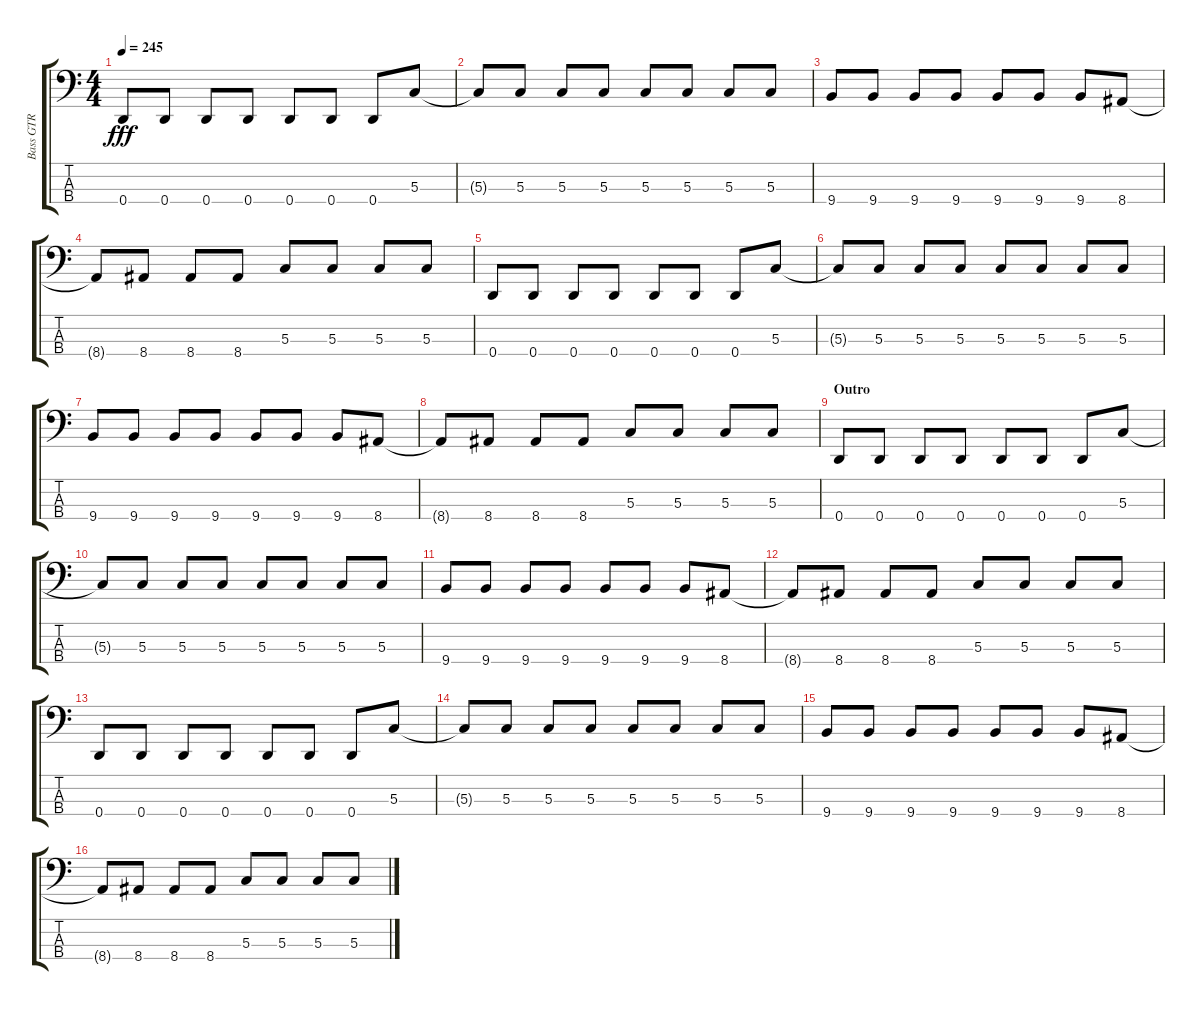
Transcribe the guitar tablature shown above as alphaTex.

\track ("Bass GTR" "Bass GTR") {instrument electricbassfinger}
\staff {score tabs}
\tuning (F2 C2 G1 D1) {hide}
\ts (4 4)
\tempo 245
\clef f4
\ks aminor
0.4.8{dy fff} 0.4.8 0.4.8 0.4.8 0.4.8 0.4.8 0.4.8 5.3.8 |
5.3{t}.8 5.3.8 5.3.8 5.3.8 5.3.8 5.3.8 5.3.8 5.3.8 |
9.4.8 9.4.8 9.4.8 9.4.8 9.4.8 9.4.8 9.4.8 8.4.8 |
8.4{t}.8 8.4.8 8.4.8 8.4.8 5.3.8 5.3.8 5.3.8 5.3.8 |
0.4.8 0.4.8 0.4.8 0.4.8 0.4.8 0.4.8 0.4.8 5.3.8 |
5.3{t}.8 5.3.8 5.3.8 5.3.8 5.3.8 5.3.8 5.3.8 5.3.8 |
9.4.8 9.4.8 9.4.8 9.4.8 9.4.8 9.4.8 9.4.8 8.4.8 |
8.4{t}.8 8.4.8 8.4.8 8.4.8 5.3.8 5.3.8 5.3.8 5.3.8 |
\section ("" "Outro")
0.4.8 0.4.8 0.4.8 0.4.8 0.4.8 0.4.8 0.4.8 5.3.8 |
5.3{t}.8 5.3.8 5.3.8 5.3.8 5.3.8 5.3.8 5.3.8 5.3.8 |
9.4.8 9.4.8 9.4.8 9.4.8 9.4.8 9.4.8 9.4.8 8.4.8 |
8.4{t}.8 8.4.8 8.4.8 8.4.8 5.3.8 5.3.8 5.3.8 5.3.8 |
0.4.8 0.4.8 0.4.8 0.4.8 0.4.8 0.4.8 0.4.8 5.3.8 |
5.3{t}.8 5.3.8 5.3.8 5.3.8 5.3.8 5.3.8 5.3.8 5.3.8 |
9.4.8 9.4.8 9.4.8 9.4.8 9.4.8 9.4.8 9.4.8 8.4.8 |
8.4{t}.8 8.4.8 8.4.8 8.4.8 5.3.8 5.3.8 5.3.8 5.3.8
